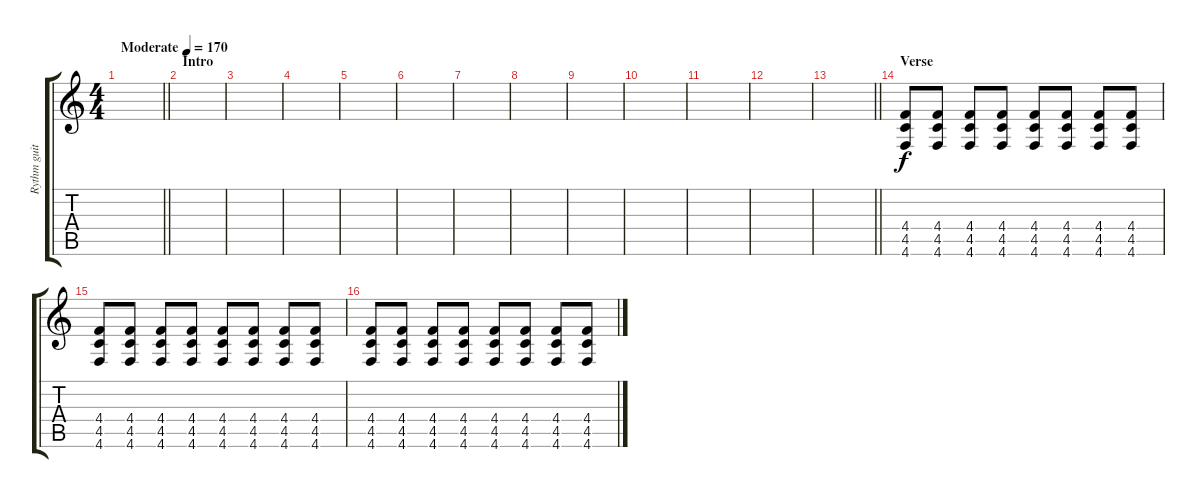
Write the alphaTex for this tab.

\track ("Rythm guitar" "Rythm guit") {instrument distortionguitar}
\staff {score tabs}
\tuning (Eb4 Bb3 Gb3 Db3 Ab2 Db2) {hide}
\ts (4 4)
\tempo (170 "Moderate")
\clef g2
\barLineRight lightlight
\ks c
|
\section ("" "Intro")
|
|
|
|
|
|
|
|
|
|
|
\barLineRight lightlight
|
\section ("" "Verse")
(4.4 4.5 4.6).8 (4.4 4.5 4.6).8 (4.4 4.5 4.6).8 (4.4 4.5 4.6).8 (4.4 4.5 4.6).8 (4.4 4.5 4.6).8 (4.4 4.5 4.6).8 (4.4 4.5 4.6).8 |
(4.4 4.5 4.6).8 (4.4 4.5 4.6).8 (4.4 4.5 4.6).8 (4.4 4.5 4.6).8 (4.4 4.5 4.6).8 (4.4 4.5 4.6).8 (4.4 4.5 4.6).8 (4.4 4.5 4.6).8 |
(4.4 4.5 4.6).8 (4.4 4.5 4.6).8 (4.4 4.5 4.6).8 (4.4 4.5 4.6).8 (4.4 4.5 4.6).8 (4.4 4.5 4.6).8 (4.4 4.5 4.6).8 (4.4 4.5 4.6).8
